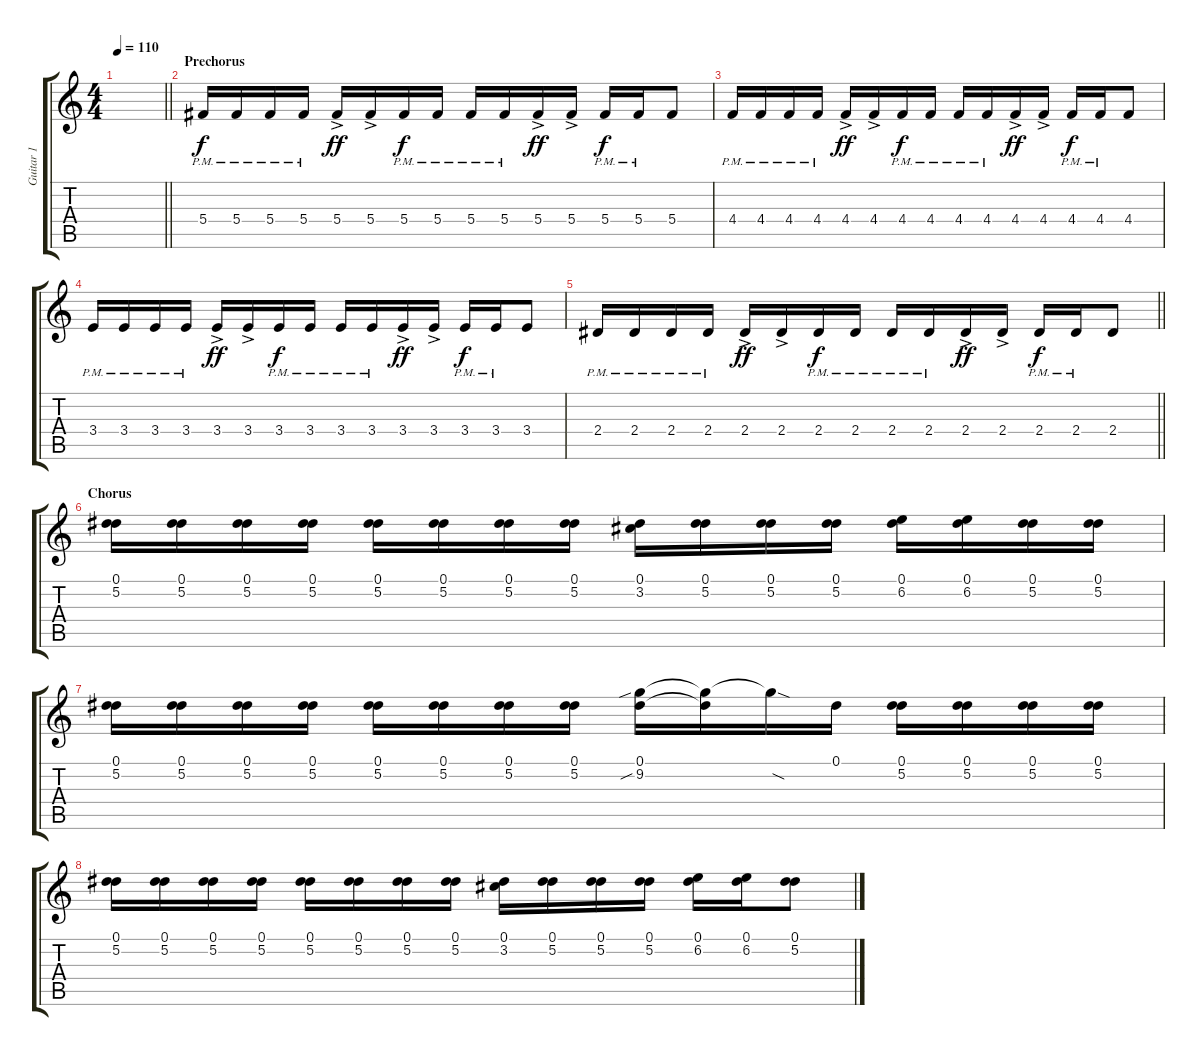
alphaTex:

\track ("Guitar 1" "Guitar 1") {instrument overdrivenguitar}
\staff {score tabs}
\tuning (Eb4 Bb3 Gb3 Db3 Ab2 Eb2) {hide}
\ts (4 4)
\tempo 110
\clef g2
\barLineRight lightlight
\ks c
|
\section ("" "Prechorus")
5.4{pm}.16 5.4{pm}.16 5.4{pm}.16 5.4{pm}.16 5.4{ac}.16{dy ff} 5.4{ac}.16 5.4{pm}.16{dy f} 5.4{pm}.16 5.4{pm}.16 5.4{pm}.16 5.4{ac}.16{dy ff} 5.4{ac}.16 5.4{pm}.16{dy f} 5.4{pm}.16 5.4.8 |
4.4{pm}.16 4.4{pm}.16 4.4{pm}.16 4.4{pm}.16 4.4{ac}.16{dy ff} 4.4{ac}.16 4.4{pm}.16{dy f} 4.4{pm}.16 4.4{pm}.16 4.4{pm}.16 4.4{ac}.16{dy ff} 4.4{ac}.16 4.4{pm}.16{dy f} 4.4{pm}.16 4.4.8 |
3.4{pm}.16 3.4{pm}.16 3.4{pm}.16 3.4{pm}.16 3.4{ac}.16{dy ff} 3.4{ac}.16 3.4{pm}.16{dy f} 3.4{pm}.16 3.4{pm}.16 3.4{pm}.16 3.4{ac}.16{dy ff} 3.4{ac}.16 3.4{pm}.16{dy f} 3.4{pm}.16 3.4.8 |
\barLineRight lightlight
2.4{pm}.16 2.4{pm}.16 2.4{pm}.16 2.4{pm}.16 2.4{ac}.16{dy ff} 2.4{ac}.16 2.4{pm}.16{dy f} 2.4{pm}.16 2.4{pm}.16 2.4{pm}.16 2.4{ac}.16{dy ff} 2.4{ac}.16 2.4{pm}.16{dy f} 2.4{pm}.16 2.4.8 |
\section ("" "Chorus")
(0.1 5.2).16 (0.1 5.2).16 (0.1 5.2).16 (0.1 5.2).16 (0.1 5.2).16 (0.1 5.2).16 (0.1 5.2).16 (0.1 5.2).16 (0.1 3.2).16 (0.1 5.2).16 (0.1 5.2).16 (0.1 5.2).16 (0.1 6.2).16 (0.1 6.2).16 (0.1 5.2).16 (0.1 5.2).16 |
(0.1 5.2).16 (0.1 5.2).16 (0.1 5.2).16 (0.1 5.2).16 (0.1 5.2).16 (0.1 5.2).16 (0.1 5.2).16 (0.1 5.2).16 (0.1 9.2{sib}).16 (0.1{t} 9.2{t}).16 9.2{sod t}.16 0.1.16 (0.1 5.2).16 (0.1 5.2).16 (0.1 5.2).16 (0.1 5.2).16 |
(0.1 5.2).16 (0.1 5.2).16 (0.1 5.2).16 (0.1 5.2).16 (0.1 5.2).16 (0.1 5.2).16 (0.1 5.2).16 (0.1 5.2).16 (0.1 3.2).16 (0.1 5.2).16 (0.1 5.2).16 (0.1 5.2).16 (0.1 6.2).16 (0.1 6.2).16 (0.1 5.2).8
